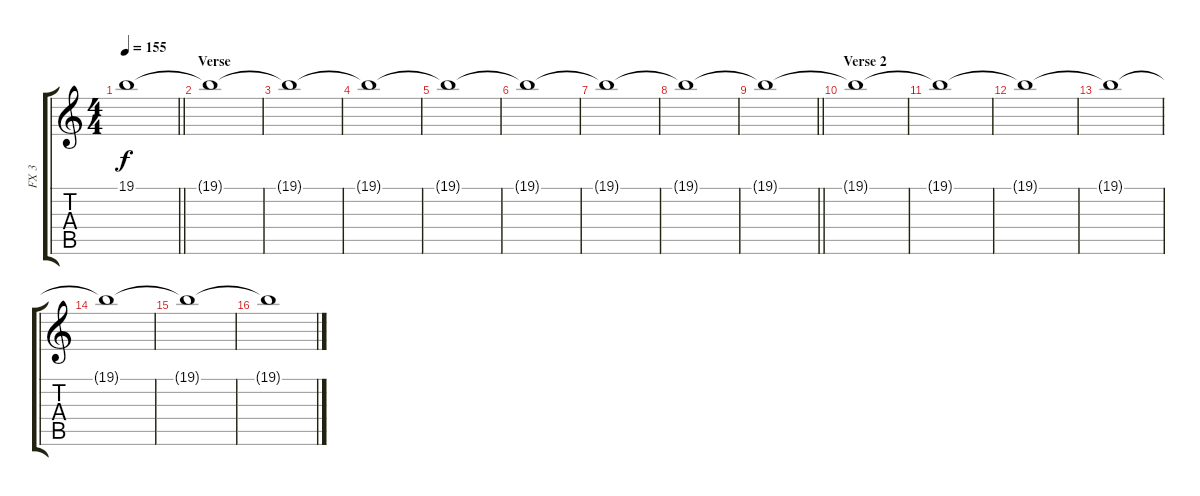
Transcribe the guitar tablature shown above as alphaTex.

\track ("FX 3" "FX 3") {instrument applause}
\staff {score tabs}
\tuning (E4 B3 G3 D3 A2 E2) {hide}
\ts (4 4)
\tempo 155
\clef g2
\barLineRight lightlight
\ks c
19.1{t}.1{dy f} |
\section ("" "Verse ")
19.1{t}.1 |
19.1{t}.1 |
19.1{t}.1 |
19.1{t}.1 |
19.1{t}.1 |
19.1{t}.1 |
19.1{t}.1 |
\barLineRight lightlight
19.1{t}.1 |
\section ("" "Verse 2")
19.1{t}.1 |
19.1{t}.1 |
19.1{t}.1 |
19.1{t}.1 |
19.1{t}.1 |
19.1{t}.1 |
19.1{t}.1
